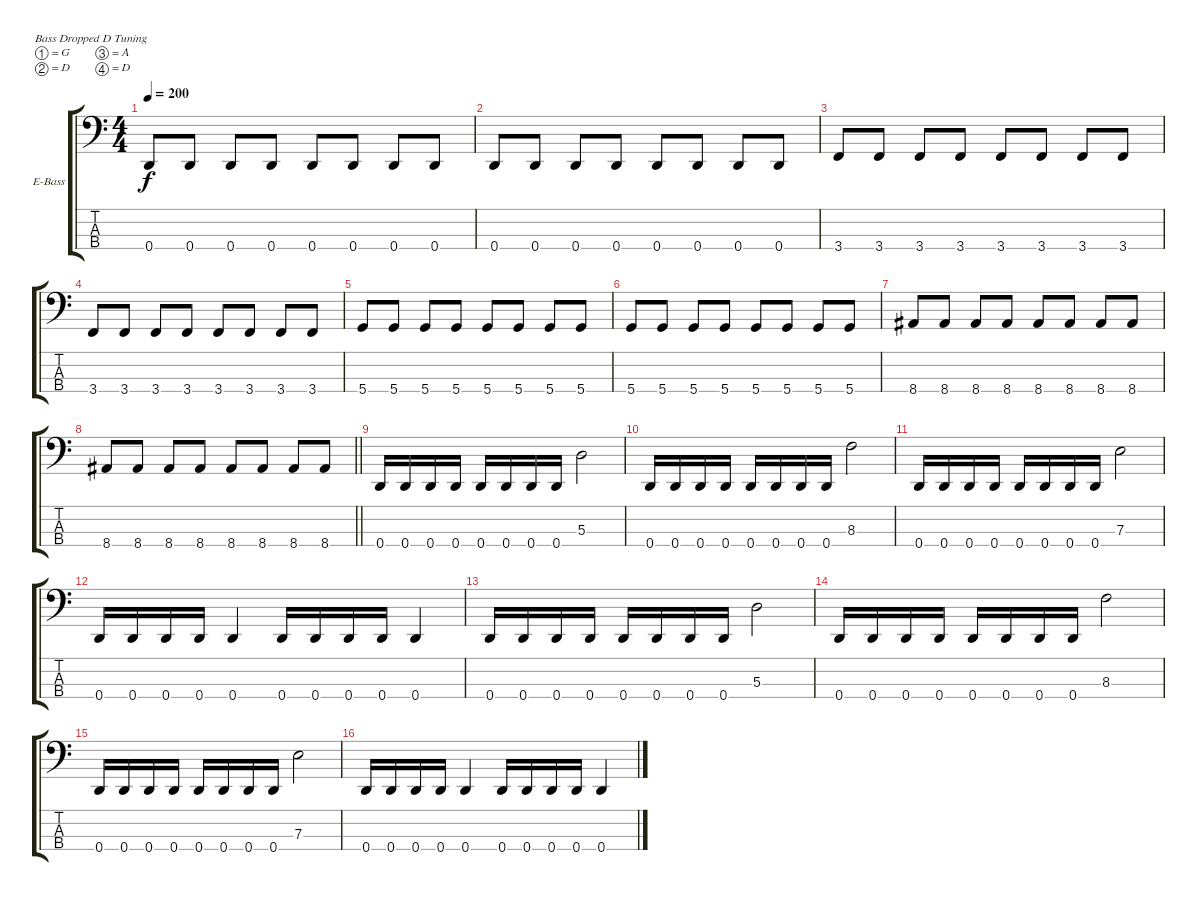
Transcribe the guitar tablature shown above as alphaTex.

\bracketExtendMode groupsimilarinstruments
\firstSystemTrackNameOrientation horizontal
\otherSystemsTrackNameOrientation horizontal
\track ("bass" "E-Bass") {instrument electricbasspick}
\staff {score tabs}
\tuning (G2 D2 A1 D1)
\ts (4 4)
\tempo 200
\clef f4
\ks c
0.4.8{dy f} 0.4.8 0.4.8 0.4.8 0.4.8 0.4.8 0.4.8 0.4.8 |
0.4.8 0.4.8 0.4.8 0.4.8 0.4.8 0.4.8 0.4.8 0.4.8 |
3.4.8 3.4.8 3.4.8 3.4.8 3.4.8 3.4.8 3.4.8 3.4.8 |
3.4.8 3.4.8 3.4.8 3.4.8 3.4.8 3.4.8 3.4.8 3.4.8 |
5.4.8 5.4.8 5.4.8 5.4.8 5.4.8 5.4.8 5.4.8 5.4.8 |
5.4.8 5.4.8 5.4.8 5.4.8 5.4.8 5.4.8 5.4.8 5.4.8 |
8.4.8 8.4.8 8.4.8 8.4.8 8.4.8 8.4.8 8.4.8 8.4.8 |
\barLineRight lightlight
8.4.8 8.4.8 8.4.8 8.4.8 8.4.8 8.4.8 8.4.8 8.4.8 |
\section ("" "")
0.4.16 0.4.16 0.4.16 0.4.16 0.4.16 0.4.16 0.4.16 0.4.16 5.3.2 |
0.4.16 0.4.16 0.4.16 0.4.16 0.4.16 0.4.16 0.4.16 0.4.16 8.3.2 |
0.4.16 0.4.16 0.4.16 0.4.16 0.4.16 0.4.16 0.4.16 0.4.16 7.3.2 |
0.4.16 0.4.16 0.4.16 0.4.16 0.4.4 0.4.16 0.4.16 0.4.16 0.4.16 0.4.4 |
0.4.16 0.4.16 0.4.16 0.4.16 0.4.16 0.4.16 0.4.16 0.4.16 5.3.2 |
0.4.16 0.4.16 0.4.16 0.4.16 0.4.16 0.4.16 0.4.16 0.4.16 8.3.2 |
0.4.16 0.4.16 0.4.16 0.4.16 0.4.16 0.4.16 0.4.16 0.4.16 7.3.2 |
0.4.16 0.4.16 0.4.16 0.4.16 0.4.4 0.4.16 0.4.16 0.4.16 0.4.16 0.4.4
